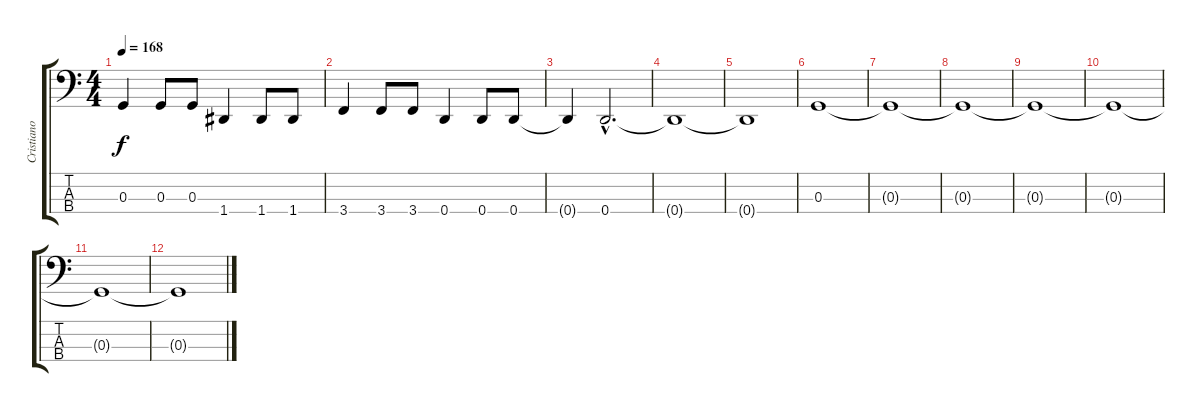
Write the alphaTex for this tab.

\track ("Cristiano" "Cristiano") {instrument electricbasspick}
\staff {score tabs}
\tuning (F2 C2 G1 D1) {hide}
\ts (4 4)
\tempo 168
\clef f4
\ks c
0.3.4{dy f} 0.3.8 0.3.8 1.4.4 1.4.8 1.4.8 |
3.4.4 3.4.8 3.4.8 0.4.4 0.4.8 0.4.8 |
0.4{t}.4 0.4{hac}.2{d} |
0.4{t}.1 |
0.4{t}.1 |
0.3.1 |
0.3{t}.1 |
0.3{t}.1{volume 8} |
0.3{t}.1 |
0.3{t}.1{volume 3} |
0.3{t}.1 |
0.3{t}.1{volume 0}
